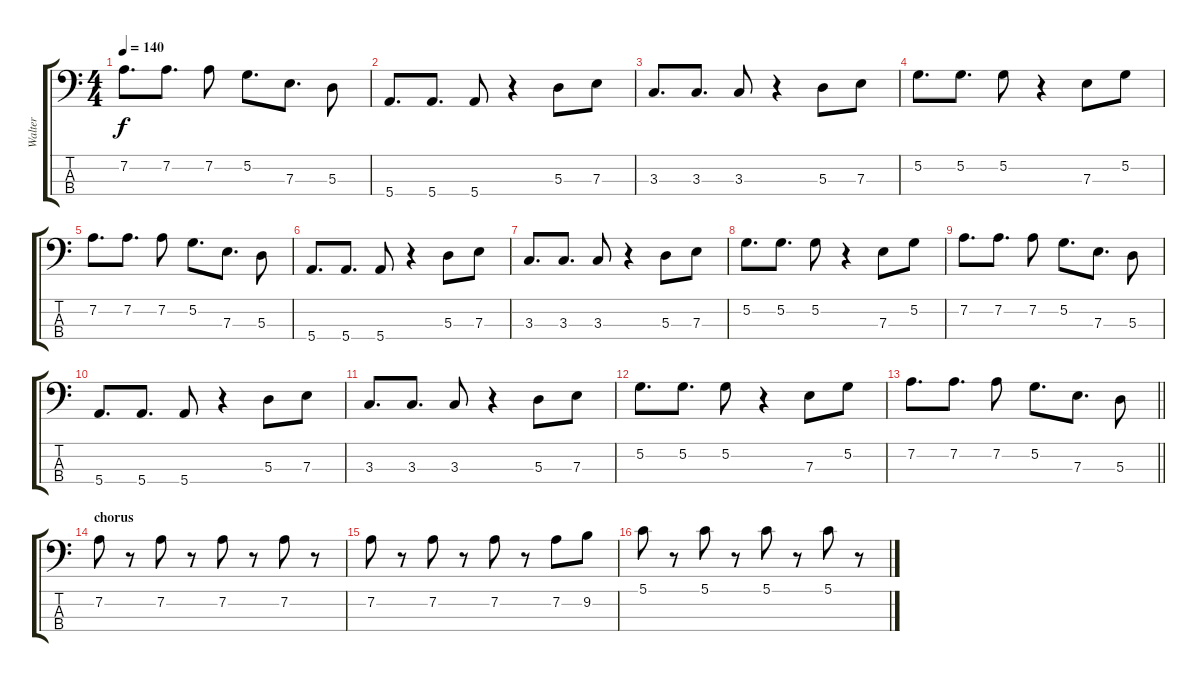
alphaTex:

\track ("Walter" "Walter") {instrument electricbassfinger}
\staff {score tabs}
\tuning (G2 D2 A1 E1) {hide}
\ts (4 4)
\tempo 140
\clef f4
\ks c
7.2.8{d dy f} 7.2.8{d} 7.2.8 5.2.8{d} 7.3.8{d} 5.3.8 |
5.4.8{d} 5.4.8{d} 5.4.8 r.4 5.3.8 7.3.8 |
3.3.8{d} 3.3.8{d} 3.3.8 r.4 5.3.8 7.3.8 |
5.2.8{d} 5.2.8{d} 5.2.8 r.4 7.3.8 5.2.8 |
7.2.8{d} 7.2.8{d} 7.2.8 5.2.8{d} 7.3.8{d} 5.3.8 |
5.4.8{d} 5.4.8{d} 5.4.8 r.4 5.3.8 7.3.8 |
3.3.8{d} 3.3.8{d} 3.3.8 r.4 5.3.8 7.3.8 |
5.2.8{d} 5.2.8{d} 5.2.8 r.4 7.3.8 5.2.8 |
7.2.8{d} 7.2.8{d} 7.2.8 5.2.8{d} 7.3.8{d} 5.3.8 |
5.4.8{d} 5.4.8{d} 5.4.8 r.4 5.3.8 7.3.8 |
3.3.8{d} 3.3.8{d} 3.3.8 r.4 5.3.8 7.3.8 |
5.2.8{d} 5.2.8{d} 5.2.8 r.4 7.3.8 5.2.8 |
\barLineRight lightlight
7.2.8{d} 7.2.8{d} 7.2.8 5.2.8{d} 7.3.8{d} 5.3.8 |
\section ("" "chorus")
7.2.8 r.8 7.2.8 r.8 7.2.8 r.8 7.2.8 r.8 |
7.2.8 r.8 7.2.8 r.8 7.2.8 r.8 7.2.8 9.2.8 |
5.1.8 r.8 5.1.8 r.8 5.1.8 r.8 5.1.8 r.8
